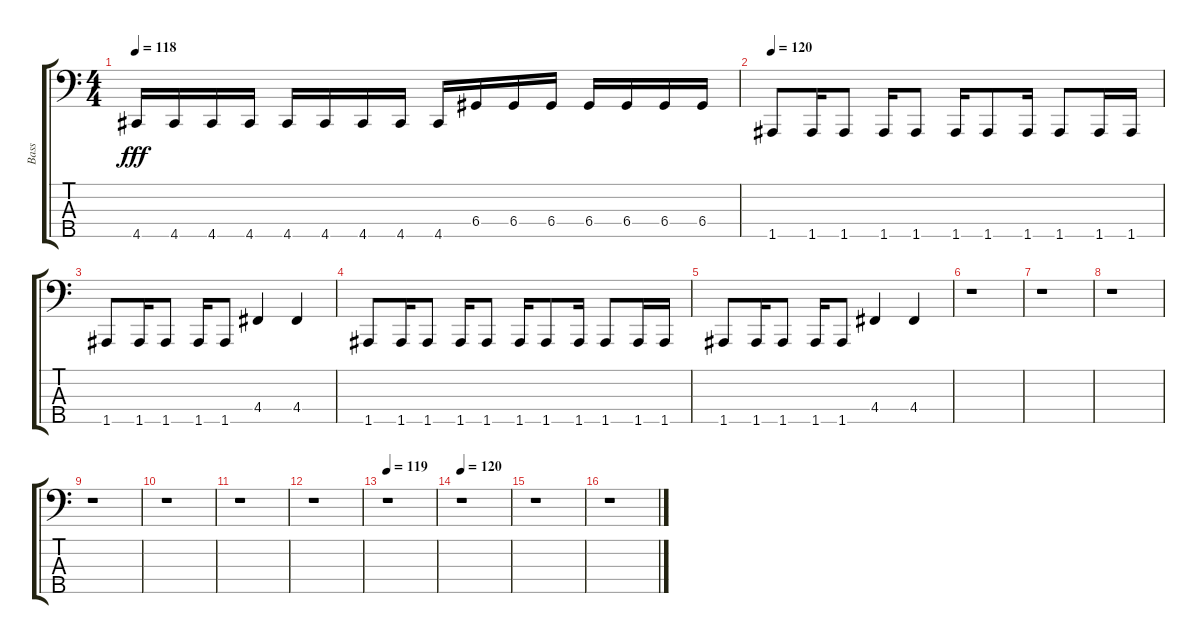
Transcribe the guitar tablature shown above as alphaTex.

\track ("Bass" "Bass") {instrument electricbassfinger}
\staff {score tabs}
\tuning (F2 C2 G1 D1 A0) {hide}
\ts (4 4)
\tempo 118
\clef f4
\ks c
4.5.16{dy fff} 4.5.16 4.5.16 4.5.16 4.5.16 4.5.16 4.5.16 4.5.16 4.5.16 6.4.16 6.4.16 6.4.16 6.4.16 6.4.16 6.4.16 6.4.16 |
\tempo 120
1.5.8 1.5.16 1.5.8 1.5.16 1.5.8 1.5.16 1.5.8 1.5.16 1.5.8 1.5.16 1.5.16 |
1.5.8 1.5.16 1.5.8 1.5.16 1.5.8 4.4.4 4.4.4 |
1.5.8 1.5.16 1.5.8 1.5.16 1.5.8 1.5.16 1.5.8 1.5.16 1.5.8 1.5.16 1.5.16 |
1.5.8 1.5.16 1.5.8 1.5.16 1.5.8 4.4.4 4.4.4 |
r.1 |
r.1 |
r.1 |
r.1 |
r.1 |
r.1 |
r.1 |
\tempo 119
r.1 |
\tempo 120
r.1 |
r.1 |
r.1
